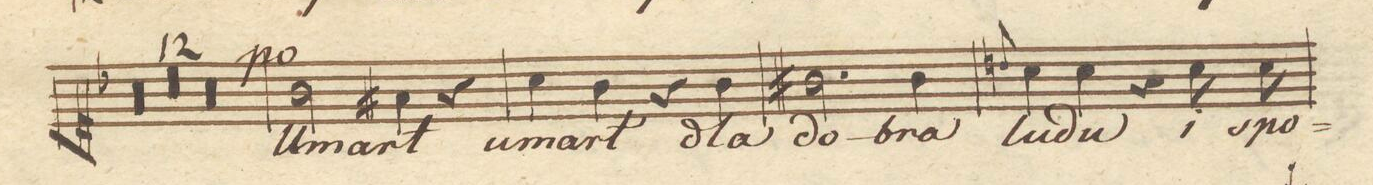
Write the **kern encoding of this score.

**kern	**text	**dynam
*I"Soprano	*	*
*clefC1	*	*
*k[b-]	*	*
*met(C)	*	*
*M4/4	*	*
00r	.	.
=30	=30	=30
=31	=31	=31
=32	=32	=32
=33	=33	=33
00r	.	.
=34	=34	=34
=35	=35	=35
=36	=36	=36
=37	=37	=37
00r	.	.
=38	=38	=38
=39	=39	=39
=40	=40	=40
=41	=41	=41
2g\	U-	p
4f#X\	-marł	.
4r	.	.
=42	=42	=42
4a\	u-	.
4g\	-marł	.
4r	.	.
4g\	dla	.
=43	=43	=43
2.g#X\	do-	.
4g#\	-bra	.
=44	=44	=44
4qqbn/	.	.
4a\	lu-	.
4a\	-du	.
4r	.	.
8a\	i	.
8a\	spo-	.
=45	=45	=45
*-	*-	*-
